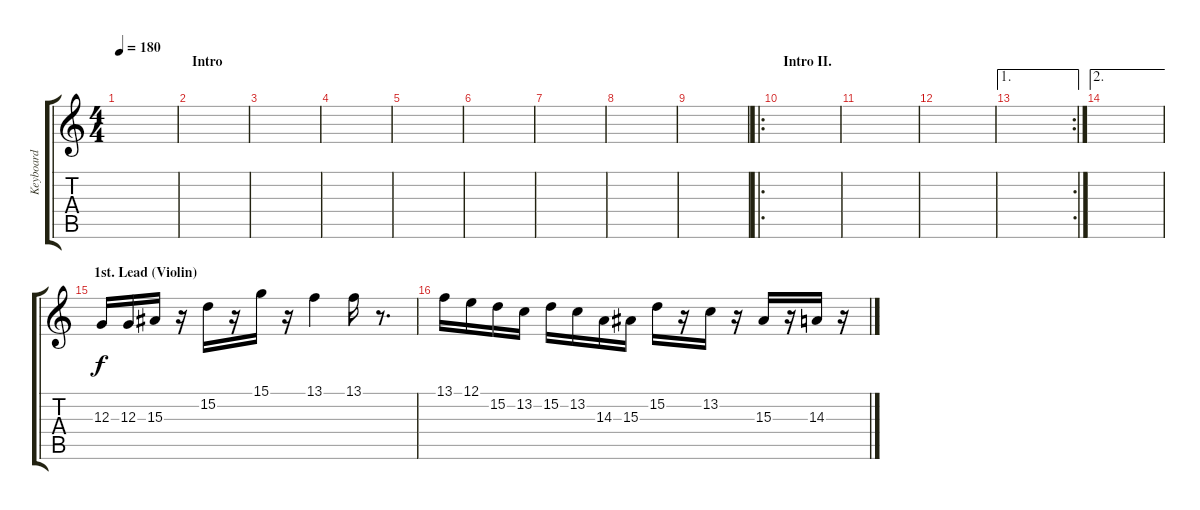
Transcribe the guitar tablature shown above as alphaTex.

\track ("Keyboard" "Keyboard") {instrument violin}
\staff {score tabs}
\tuning (E4 B3 G3 D3 A2 E2) {hide}
\ts (4 4)
\tempo 180
\clef g2
\ks c
|
\section ("" "Intro")
|
|
|
|
|
|
|
|
\ro
\section ("" "Intro II.")
|
|
|
\ae 1
\rc 2
|
\ae 2
|
\section ("" "1st. Lead (Violin)")
12.3.16 12.3.16 15.3.16 r.16 15.2.16 r.16 15.1.16 r.16 13.1.4 13.1.16 r.8{d} |
13.1.16 12.1.16 15.2.16 13.2.16 15.2.16 13.2.16 14.3.16 15.3.16 15.2.16 r.16 13.2.16 r.16 15.3.16 r.16 14.3.16 r.16
